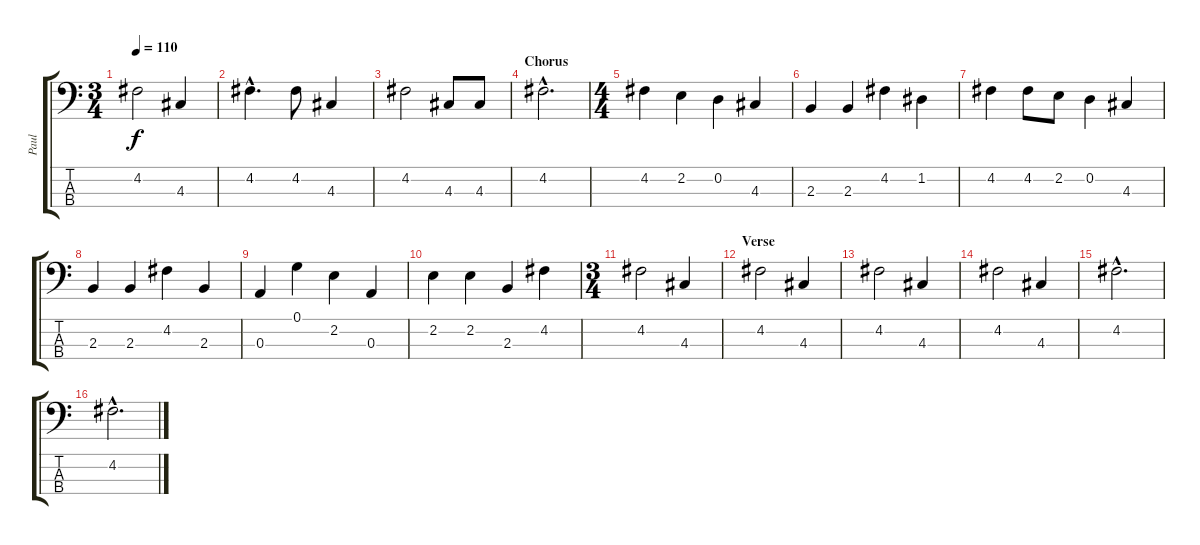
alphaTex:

\track ("Paul" "Paul") {instrument acousticguitarnylon}
\staff {score tabs}
\tuning (G2 D2 A1 E1) {hide}
\ts (3 4)
\tempo 110
\clef f4
\ks c
4.2.2{dy f} 4.3.4 |
4.2{hac}.4{d} 4.2.8 4.3.4 |
4.2.2 4.3.8 4.3.8 |
\section ("" "Chorus")
4.2{hac}.2{d} |
\ts (4 4)
4.2.4 2.2.4 0.2.4 4.3.4 |
2.3.4 2.3.4 4.2.4 1.2.4 |
4.2.4 4.2.8 2.2.8 0.2.4 4.3.4 |
2.3.4 2.3.4 4.2.4 2.3.4 |
0.3.4 0.1.4 2.2.4 0.3.4 |
2.2.4 2.2.4 2.3.4 4.2.4 |
\ts (3 4)
4.2.2 4.3.4 |
\section ("" "Verse")
4.2.2 4.3.4 |
4.2.2 4.3.4 |
4.2.2 4.3.4 |
4.2{hac}.2{d} |
4.2{hac}.2{d}
